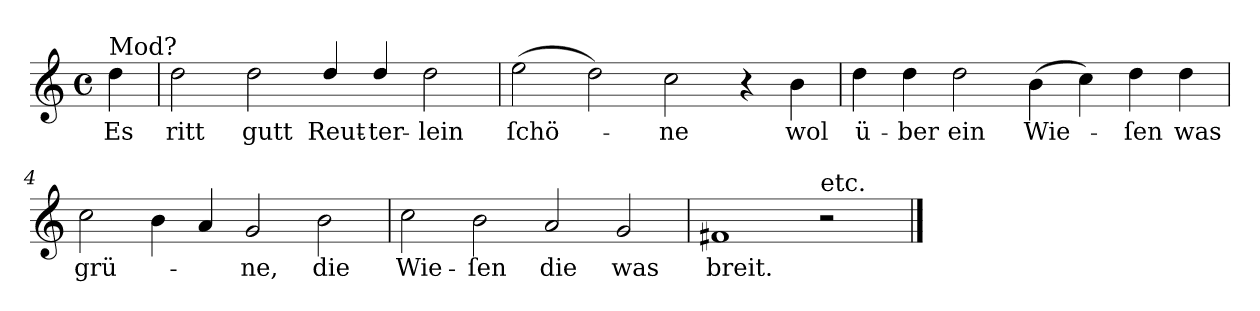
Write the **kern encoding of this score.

**kern	**text
*part1	*part1
*staff1	*staff1
*k[]	*
*M4/2	*
*met(c)	*
=	=
!LO:TX:a:t=Mod?	!
4dd	Es
=1	=1
2dd	ritt
2dd	gutt
4dd/	Reut-
4dd/	-ter-
2dd	-lein
=2	=2
(2ee	ſchö-
2dd)	.
2cc	-ne
4r	.
4b	wol
=3	=3
4dd	ü-
4dd	-ber
2dd	ein
(4b	Wie-
4cc)	.
4dd	-ſen
4dd	was
=4	=4
2cc	grü-
4b	.
4a	.
2g	-ne,
2b	die
=5	=5
2cc	Wie-
2b	-ſen
2a	die
2g	was
=6	=6
1f#X	breit.
!LO:TX:a:t=etc.	!
!LO:N:vis=2	!
2.r	.
==	==
*-	*-
